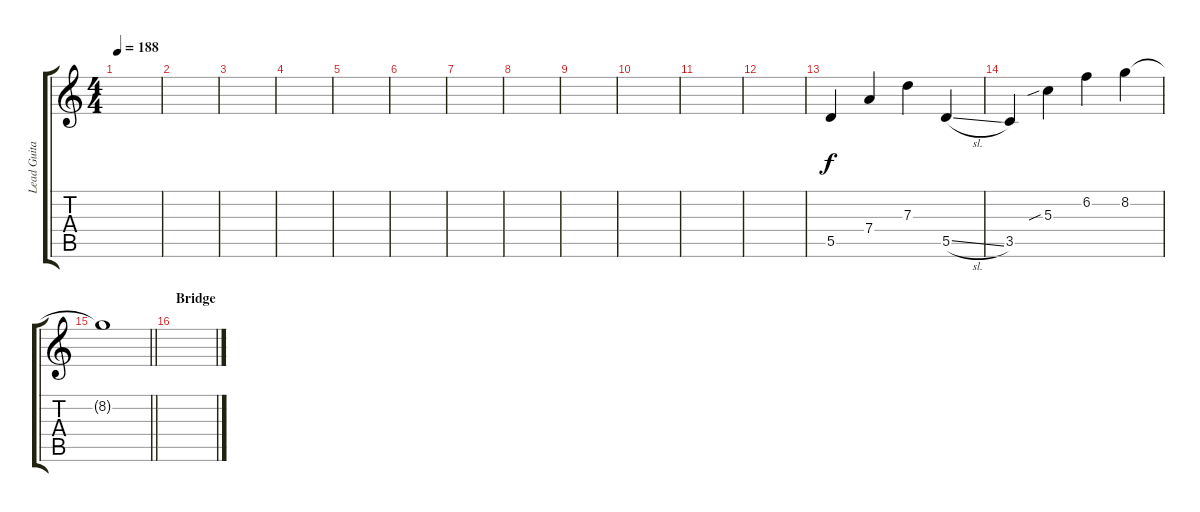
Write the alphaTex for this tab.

\track ("Lead Guitar" "Lead Guita") {instrument overdrivenguitar}
\staff {score tabs}
\tuning (E4 B3 G3 D3 A2 D2) {hide}
\ts (4 4)
\tempo 188
\clef g2
\ks c
|
|
|
|
|
|
|
|
|
|
|
|
5.5.4 7.4.4 7.3.4 5.5{sl}.4 |
3.5.4 5.3{sib}.4 6.2.4 8.2.4 |
\barLineRight lightlight
8.2{t}.1 |
\section ("" "Bridge")
